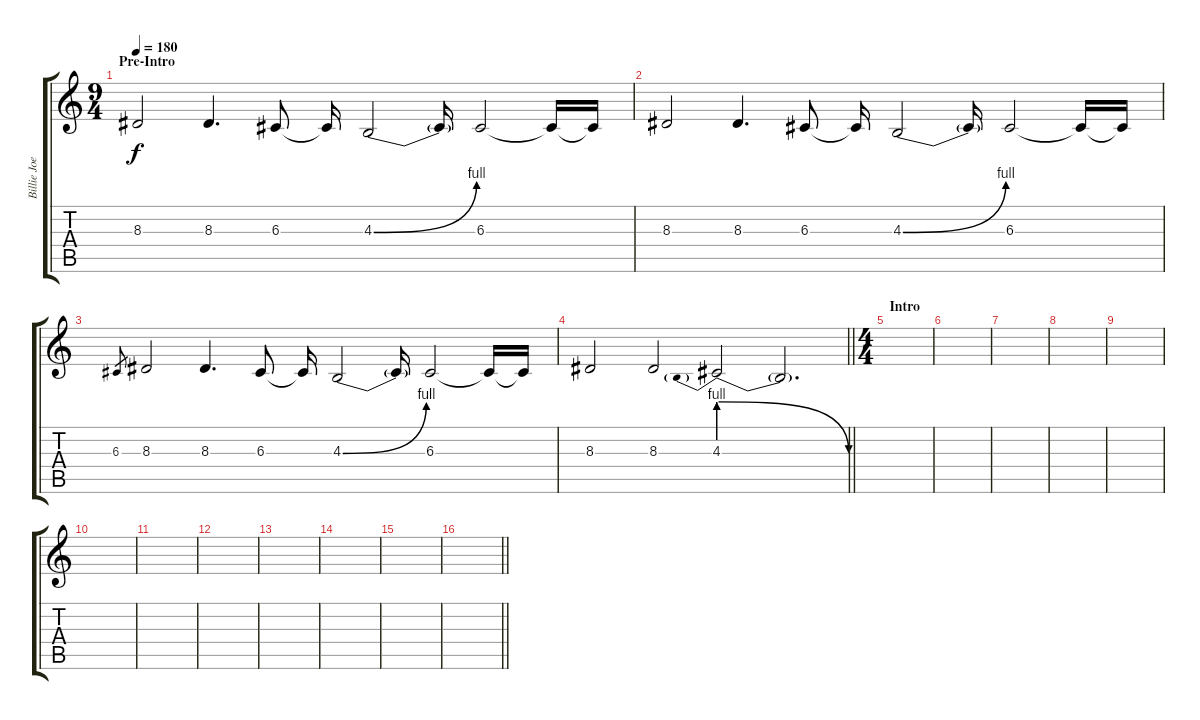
\track ("Billie Joe Armstrong (Vocals)" "Billie Joe") {instrument sopranosax}
\staff {score tabs}
\tuning (E4 B3 G3 D3 A2 E2) {hide}
\ts (9 4)
\section ("" "Pre-Intro")
\tempo 180
\clef g2
\ks c
8.3.2{dy f volume 8 instrument harmonica} 8.3.4{d} 6.3.8 6.3{t}.16 4.3{be (bend 0 0 60 4)}.2 4.3{t}.16 6.3.2 6.3{t}.16 6.3{t}.16 |
8.3.2 8.3.4{d} 6.3.8 6.3{t}.16 4.3{be (bend 0 0 60 4)}.2 4.3{t}.16 6.3.2 6.3{t}.16 6.3{t}.16 |
6.3.8{gr} 8.3.2 8.3.4{d} 6.3.8 6.3{t}.16 4.3{be (bend 0 0 60 4)}.2 4.3{t}.16 6.3.2 6.3{t}.16 6.3{t}.16 |
\barLineRight lightlight
8.3.2 8.3.2 4.3{be (prebendrelease 0 4 60 0)}.2 4.3{t}.2{d} |
\ts (4 4)
\section ("" "Intro")
|
|
|
|
|
|
|
|
|
|
|
\barLineRight lightlight
